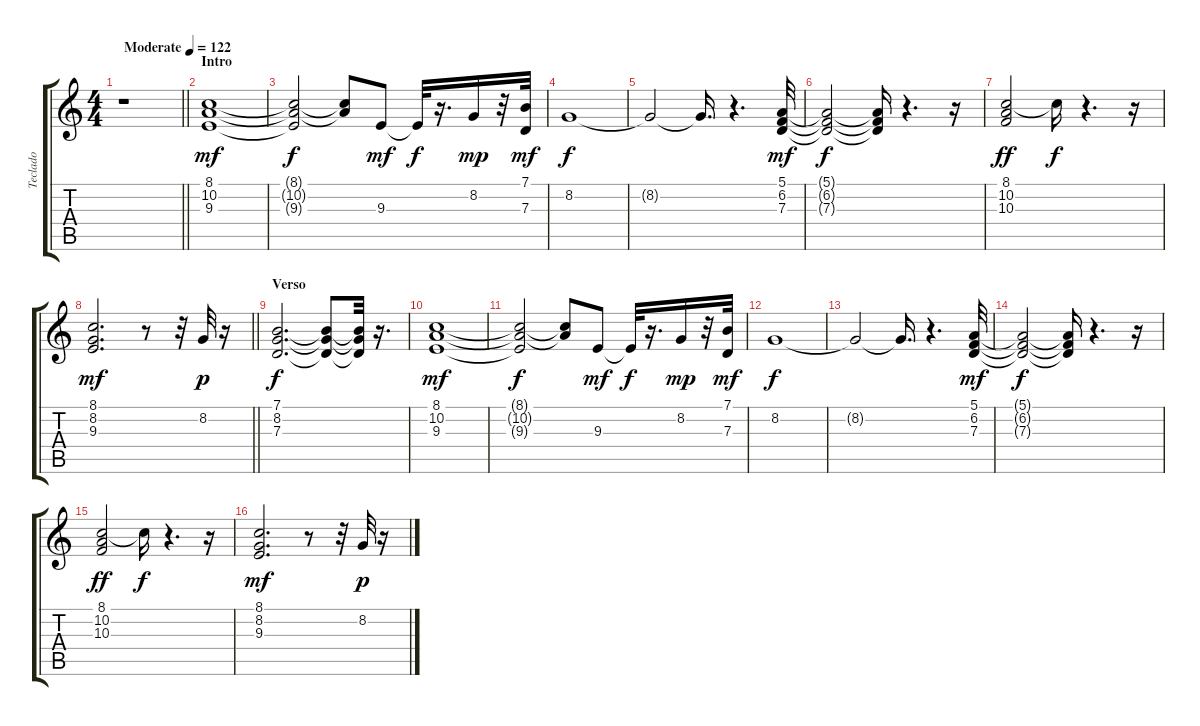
\track ("Teclado" "Teclado") {instrument rockorgan}
\staff {score tabs}
\tuning (E4 B3 G3 D3 A2 E2) {hide}
\ts (4 4)
\tempo (122 "Moderate")
\clef g2
\barLineRight lightlight
\ks c
r.1{dy mf instrument rockorgan} |
\section ("" "Intro")
(8.1 10.2 9.3).1 |
(8.1{t} 10.2{t} 9.3{t}).2{dy f} (8.1{t} 10.2{t}).8 9.3.8{dy mf} 9.3{t}.32{dy f} r.16{d} 8.2.16{dy mp} r.32 (7.1 7.3).32{dy mf} |
8.2.1{dy f} |
8.2{t}.2 8.2{t}.16{d} r.4{d} (5.1 6.2 7.3).32{dy mf} |
(5.1{t} 6.2{t} 7.3{t}).2{dy f} (5.1{t} 6.2{t} 7.3{t}).16 r.4{d} r.16 |
(8.1 10.2 10.3).2{dy ff} 8.1{t}.16{dy f} r.4{d} r.16 |
\barLineRight lightlight
(8.1 8.2 9.3).2{d dy mf} r.8 r.32 8.2.32{dy p} r.16 |
\section ("" "Verso")
(7.1 8.2 7.3).2{d dy f} (7.1{t} 8.2{t} 7.3{t}).8 (7.1{t} 8.2{t} 7.3{t}).32 r.16{d} |
(8.1 10.2 9.3).1{dy mf} |
(8.1{t} 10.2{t} 9.3{t}).2{dy f} (8.1{t} 10.2{t}).8 9.3.8{dy mf} 9.3{t}.32{dy f} r.16{d} 8.2.16{dy mp} r.32 (7.1 7.3).32{dy mf} |
8.2.1{dy f} |
8.2{t}.2 8.2{t}.16{d} r.4{d} (5.1 6.2 7.3).32{dy mf} |
(5.1{t} 6.2{t} 7.3{t}).2{dy f} (5.1{t} 6.2{t} 7.3{t}).16 r.4{d} r.16 |
(8.1 10.2 10.3).2{dy ff} 8.1{t}.16{dy f} r.4{d} r.16 |
(8.1 8.2 9.3).2{d dy mf} r.8 r.32 8.2.32{dy p} r.16
